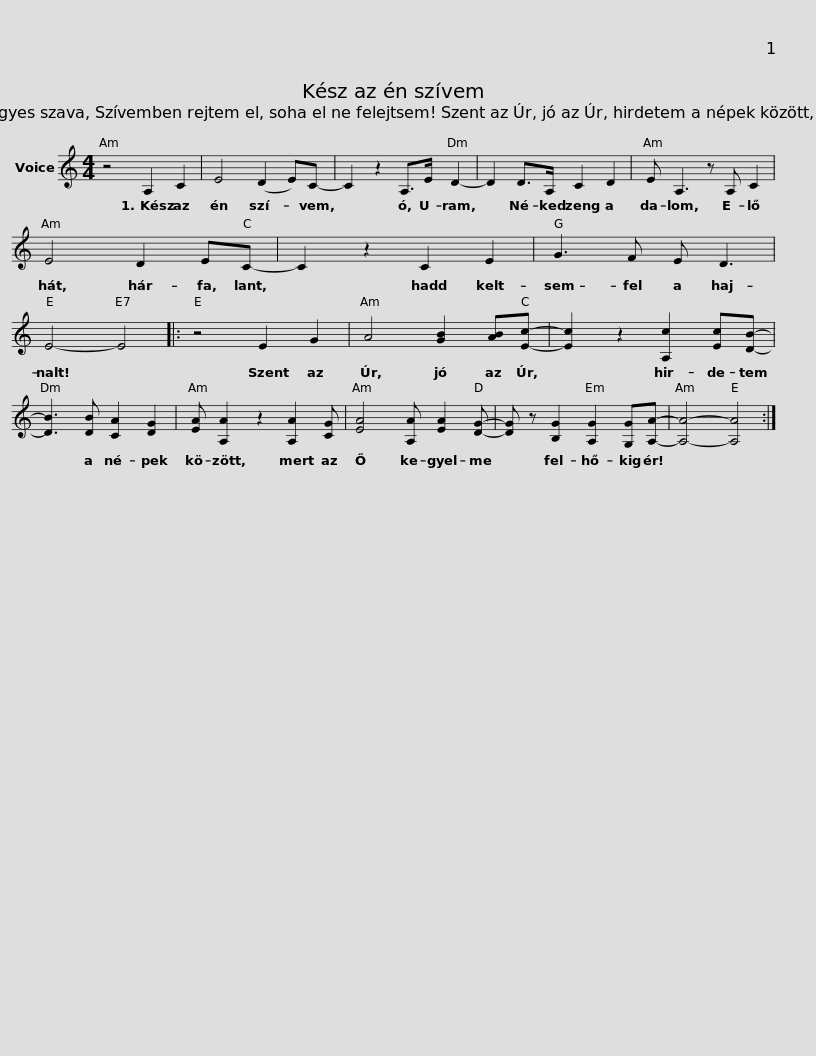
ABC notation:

X:1
L:1/8
M:4/4
I:linebreak $
K:C
V:1 treble
V:1
 z4 A,2 C2 | E4 (D2 E)C- | C2 z2 A,>E D2- | D2 D>A, C2 D2 | E A,3 z A, C2 |$ %5
 E4 D2 EC- | C2 z2 C2 E2 | G3 F E D3 | E4- E4 |:$ z4 E2 G2 | %10
 A4 [GB]2 [AB][Ec]- | [Ec]2 z2 [A,c]2 [Ec][DB]- | [DB]3 [DB] [CA]2 [DG]2 | [EA] [A,A]2 z2 [A,A]2 [CG] |$ [EA]4 [A,A] [EA]2 [DG]- | %15
 [DG] z [B,G]2 [A,G]2 [G,G][A,A]- | [A,A]4- [A,A]4 :| %17
